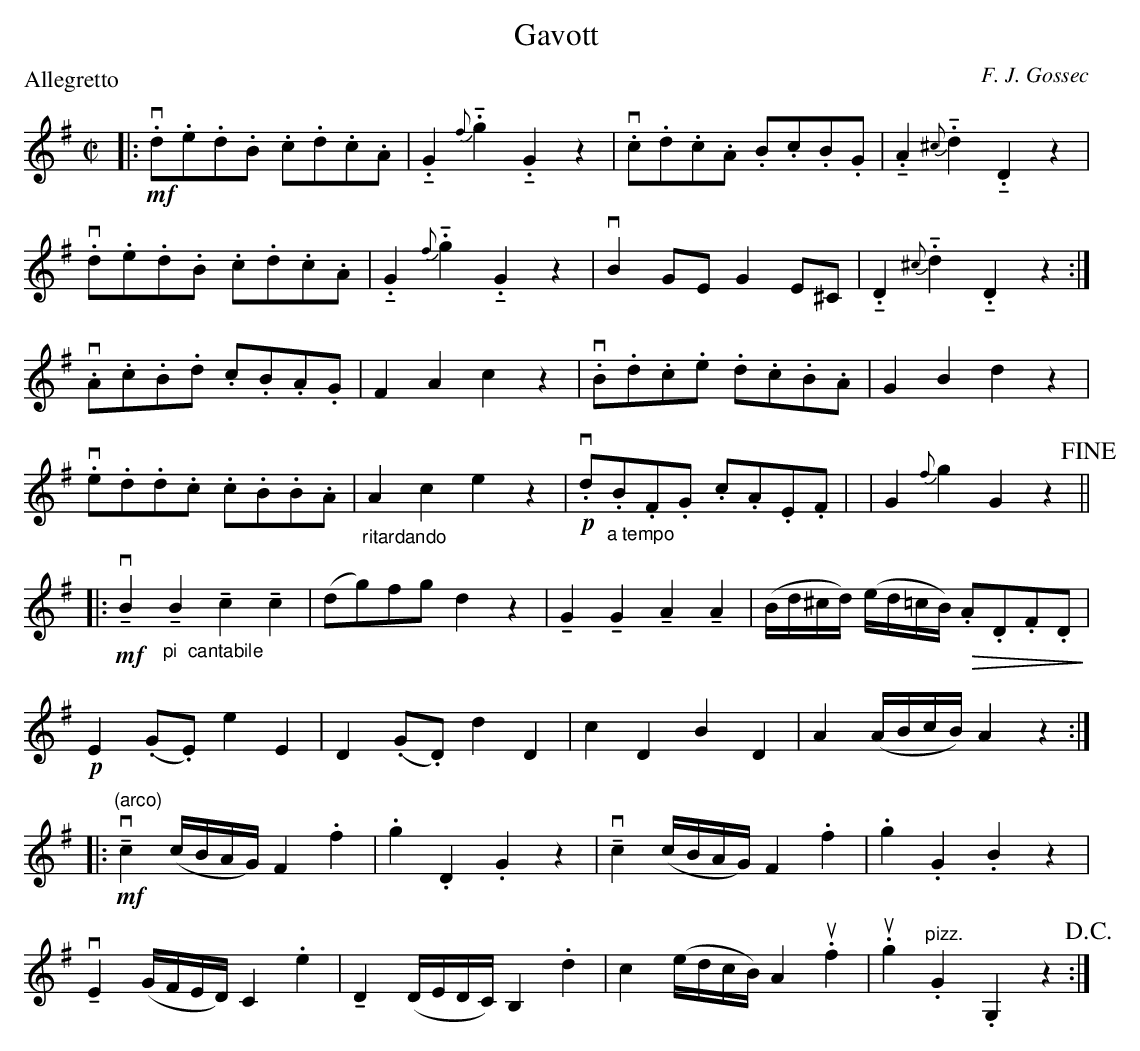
X:1
T: Gavott
C: F. J. Gossec
P: Allegretto
M: C|
L: 1/8
K: G
|: +mf+ v.d.e.d.B .c.d.c.A | .!tenuto!G2{f}.!tenuto!g2.!tenuto!G2z2 | v.c.d.c.A .B.c.B.G | .!tenuto!A2{^c}.!tenuto!d2.!tenuto!D2z2 |
v.d.e.d.B .c.d.c.A | .!tenuto!G2{f}.!tenuto!g2.!tenuto!G2z2 | vB2GEG2E^C | .!tenuto!D2{^c}.!tenuto!d2.!tenuto!D2z2 :|
v.A.c.B.d .c.B.A.G | F2A2c2z2 | v.B.d.c.e .d.c.B.A | G2B2d2z2 |
v.e.d.d.c .c.B.B.A | "_ritardando" A2c2e2z2 | +p+ v.d"_a tempo".B.F.G .c.A.E.F | | G2{f}g2G2z2 !fine! ||
|: +mf+ v!tenuto!B2!tenuto!"_pi  cantabile" B2!tenuto!c2!tenuto!c2 | (dg)fgd2z2 | !tenuto!G2!tenuto!G2!tenuto!A2!tenuto!A2 | (B/d/^c/d/) (e/d/=c/B/) !diminuendo(!.A.D.F.D!diminuendo)! |
+p+ E2(.G.E)e2E2 | D2(.G.D)d2D2 | c2D2B2D2 | A2(A/B/c/B/)A2z2 :|
|: +mf+ v!tenuto!"(arco)"c2(c/B/A/G/)F2.f2 | .g2.D2.G2z2 | v!tenuto!c2(c/B/A/G/)F2.f2 | .g2.G2.B2z2 |
v!tenuto!E2(G/F/E/D/)C2.e2 | !tenuto!D2(D/E/D/C/)B,2.d2 | c2(e/d/c/B/)A2u.f2 | u.g2"pizz.".G2.G,2z2 !D.C.! :|
